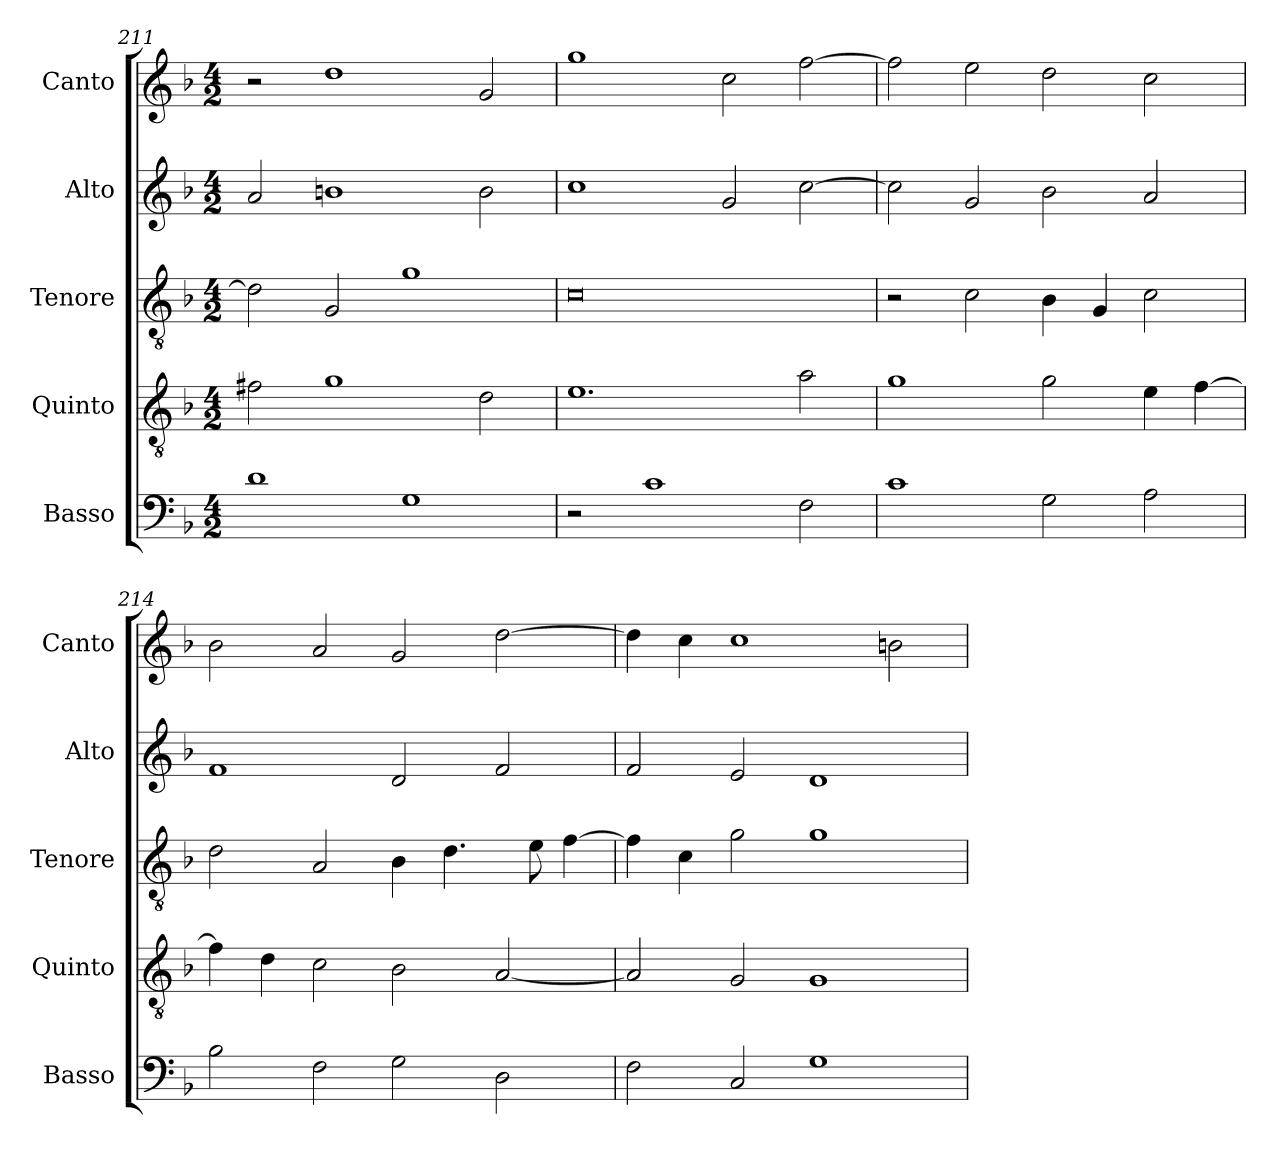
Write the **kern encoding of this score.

**kern	**kern	**kern	**kern	**kern
*part5	*part4	*part3	*part2	*part1
*staff5	*staff4	*staff3	*staff2	*staff1
*I"Basso	*I"Quinto	*I"Tenore	*I"Alto	*I"Canto
*I'Basso	*I'Quinto	*I'Tenore	*I'Alto	*I'Canto
*clefF4	*clefGv2	*clefGv2	*clefG2	*clefG2
*k[b-]	*k[b-]	*k[b-]	*k[b-]	*k[b-]
*F:	*F:	*F:	*F:	*F:
*M4/2	*M4/2	*M4/2	*M4/2	*M4/2
=211	=211	=211	=211	=211
1d	2f#X\	2d\]	2a/	2r
.	1g	2G/	1bn	1dd
1G	.	1g	.	.
.	2d\	.	2b\	2g/
=212	=212	=212	=212	=212
2r	1.e	0c	1cc	1gg
1c	.	.	.	.
.	.	.	2g/	2cc\
2F\	2a\	.	[>2cc\	[>2ff\
=213	=213	=213	=213	=213
1c	1g	2r	2cc\]	2ff\]
.	.	2c\	2g/	2ee\
2G\	2g\	4B-\	2b-\	2dd\
.	.	4G/	.	.
2A\	4e\	2c\	2a/	2cc\
.	[>4f\	.	.	.
=214	=214	=214	=214	=214
2B-\	4f\]	2d\	1f	2b-\
.	4d\	.	.	.
2F\	2c\	2A/	.	2a/
2G\	2B-\	4B-\	2d/	2g/
.	.	4.d\	.	.
2D\	[<2A/	.	2f/	[>2dd\
.	.	8e\	.	.
.	.	[>4f\	.	.
=215	=215	=215	=215	=215
2F\	2A/]	4f\]	2f/	4dd\]
.	.	4c\	.	4cc\
2C/	2G/	2g\	2e/	1cc
1G	1G	1g	1d	.
.	.	.	.	2b\
=	=	=	=	=
*-	*-	*-	*-	*-
